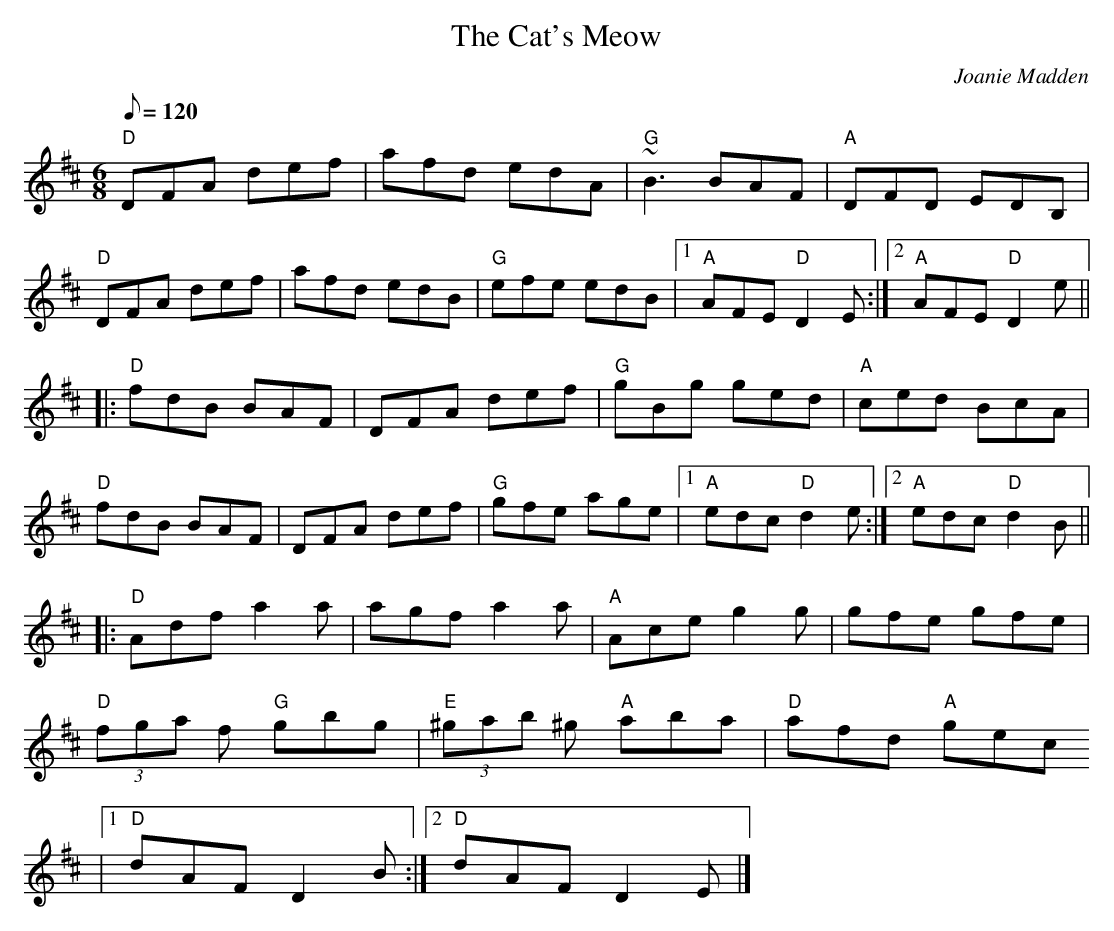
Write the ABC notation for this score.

X:1
T:Cat's Meow, The
M:6/8
L:1/8
Q:120
C:Joanie Madden
K:D
"D"DFA def|afd edA|"G"~B3 BAF|"A"DFD EDB,|
"D"DFA def|afd edB|"G"efe edB|1 "A"AFE "D"D2E:|2 "A"AFE "D"D2e||:
"D"fdB BAF|DFA def|"G"gBg ged|"A"ced BcA|
"D"fdB BAF|DFA def|"G"gfe age|1 "A"edc "D"d2e:|2 "A"edc "D"d2B||:
"D"Adf a2a|agf a2a|"A"Ace g2g|gfe gfe|
"D"(3fga f "G"gbg|"E"(3^gab ^g "A"aba|"D"afd "A"gec
|1 "D"dAF D2B:|2 "D"dAF D2E|]
